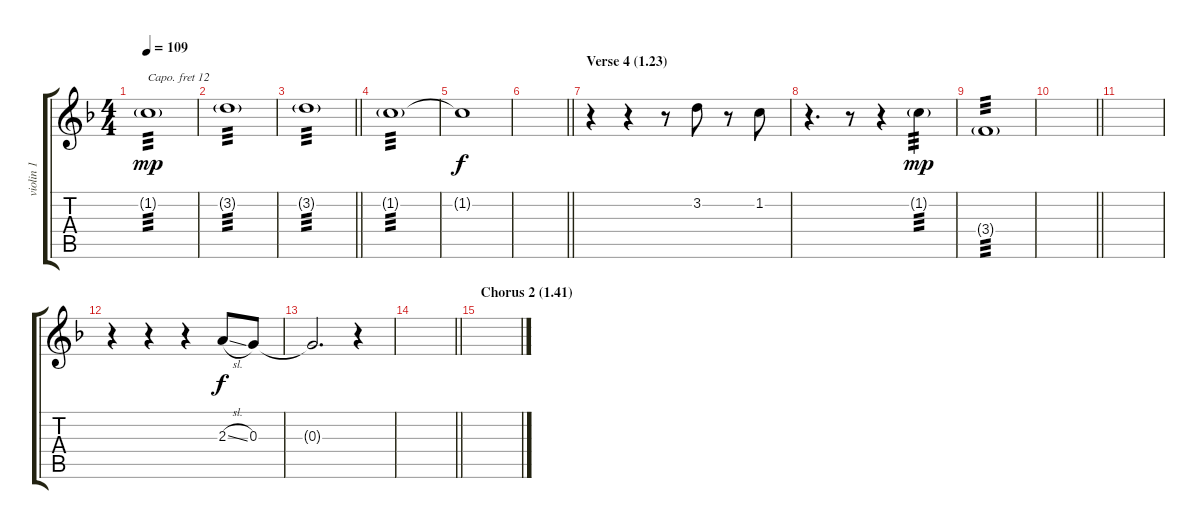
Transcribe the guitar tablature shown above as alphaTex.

\track ("violin 1" "violin 1") {instrument violin}
\staff {score tabs}
\capo 12
\tuning (E4 B3 G3 D3 A2 E2) {hide}
\ts (4 4)
\tempo 109
\clef g2
\ks f
1.2{g}.1{tp 3 dy mp} |
3.2{g}.1{tp 3} |
\barLineRight lightlight
3.2{g}.1{tp 3} |
1.2{g}.1{tp 3} |
1.2{t}.1{dy f} |
\barLineRight lightlight
|
\section ("" "Verse 4 (1.23)")
r.4 r.4 r.8 3.2.8 r.8 1.2.8 |
r.4{d} r.8 r.4 1.2{g}.4{tp 3 dy mp} |
3.4{g}.1{tp 3} |
\barLineRight lightlight
|
|
r.4 r.4 r.4 2.3{sl}.8{dy f} 0.3.8 |
0.3{t}.2{d} r.4 |
\barLineRight lightlight
|
\section ("" "Chorus 2 (1.41)")
